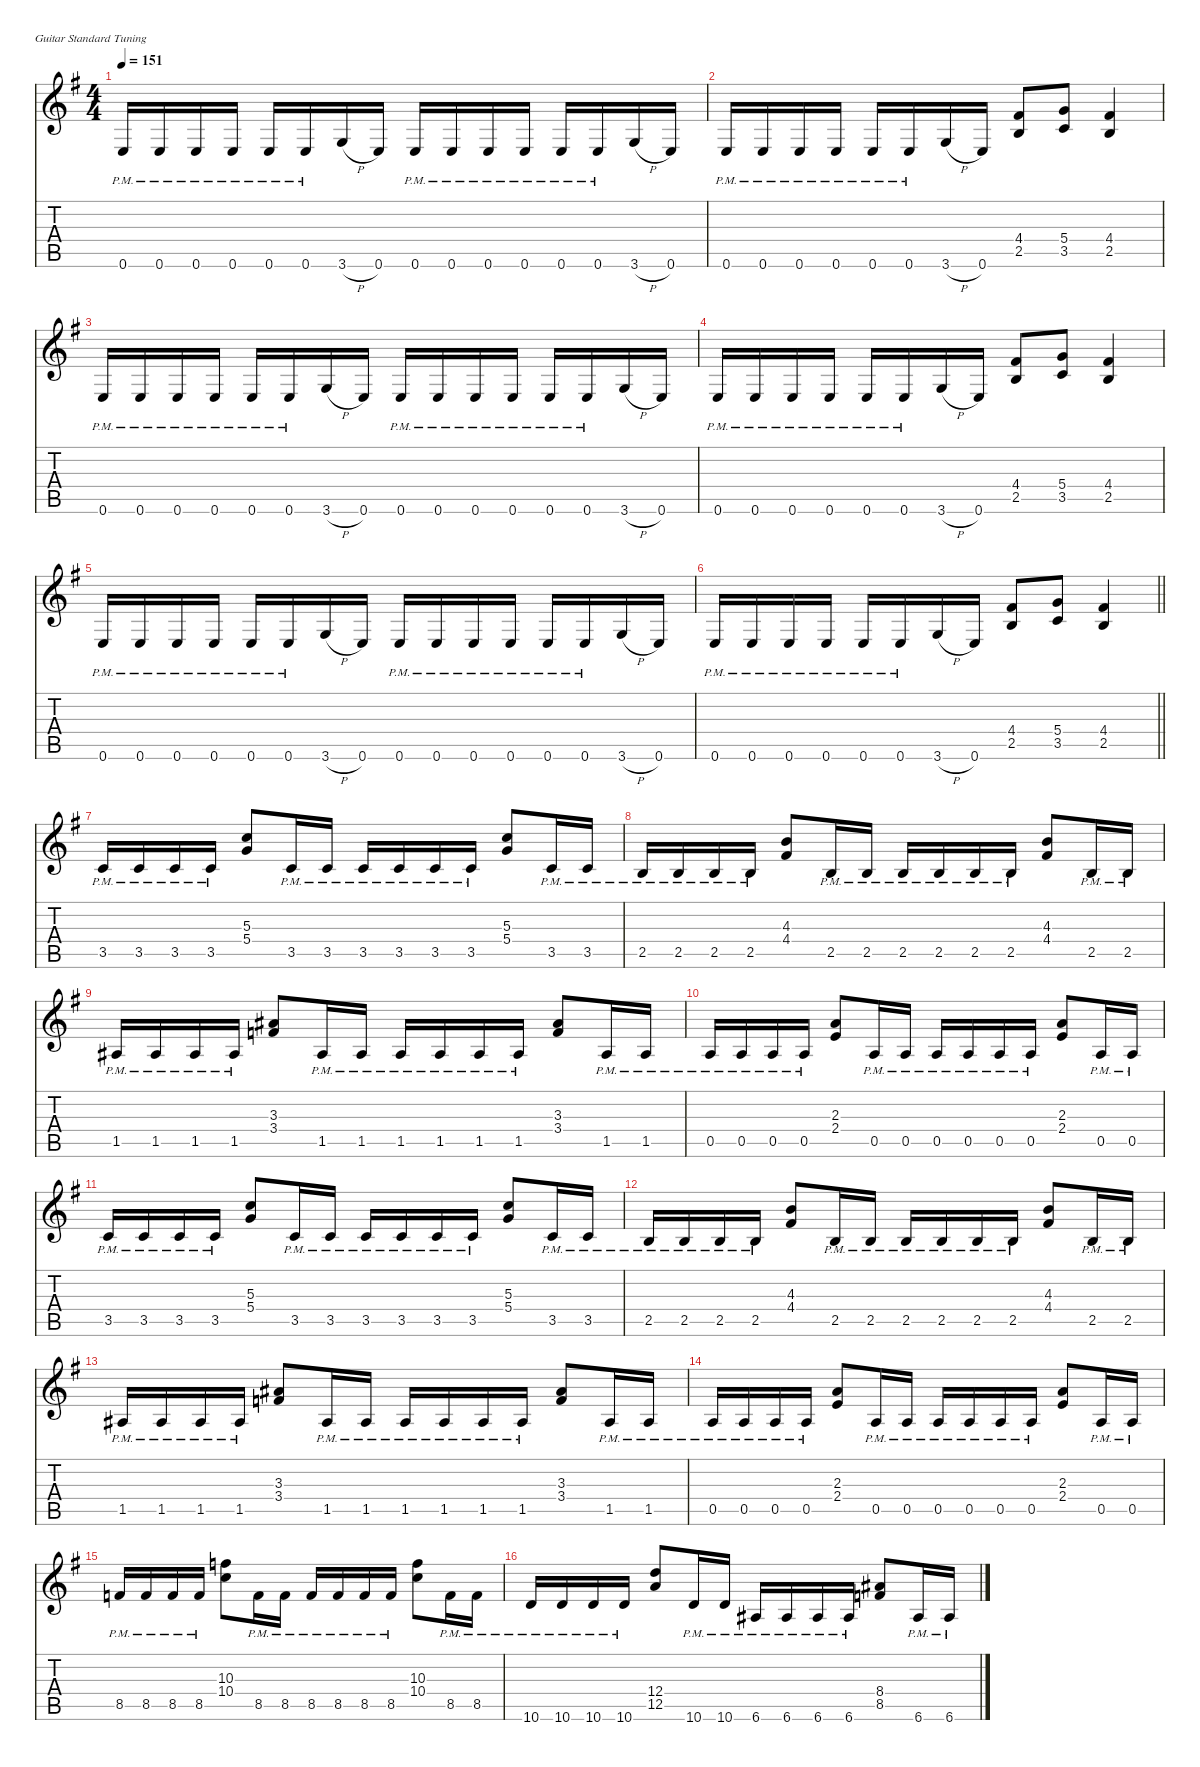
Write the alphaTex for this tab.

\defaultSystemsLayout 4
\hideDynamics
\bracketExtendMode nobrackets
\singleTrackTrackNamePolicy hidden
\multiTrackTrackNamePolicy hidden
\otherSystemsTrackNameOrientation horizontal
\track ("Guitar 2" "dist.guit.") {defaultSystemsLayout 32 instrument distortionguitar}
\staff {score tabs}
\tuning (E4 B3 G3 D3 A2 E2)
\ts (4 4)
\tempo 151
\clef g2
\ks eminor
0.6{pm acc forcenatural}.16{dy f beam Up} 0.6{pm acc forcenatural}.16{beam Up} 0.6{pm acc forcenatural}.16{beam Up} 0.6{pm acc forcenatural}.16{beam Up} 0.6{pm acc forcenatural}.16{beam Up} 0.6{pm acc forcenatural}.16{beam Up} 3.6{h acc forcenatural}.16{beam Up} 0.6{acc forcenatural}.16{beam Up} 0.6{pm acc forcenatural}.16{beam Up} 0.6{pm acc forcenatural}.16{beam Up} 0.6{pm acc forcenatural}.16{beam Up} 0.6{pm acc forcenatural}.16{beam Up} 0.6{pm acc forcenatural}.16{beam Up} 0.6{pm acc forcenatural}.16{beam Up} 3.6{h acc forcenatural}.16{beam Up} 0.6{acc forcenatural}.16{beam Up} |
0.6{pm acc forcenatural}.16{beam Up} 0.6{pm acc forcenatural}.16{beam Up} 0.6{pm acc forcenatural}.16{beam Up} 0.6{pm acc forcenatural}.16{beam Up} 0.6{pm acc forcenatural}.16{beam Up} 0.6{pm acc forcenatural}.16{beam Up} 3.6{h acc forcenatural}.16{beam Up} 0.6{acc forcenatural}.16{beam Up} (4.4{acc #} 2.5{acc forcenatural}).8{beam Up} (5.4{acc forcenatural} 3.5{acc forcenatural}).8{beam Up} (4.4{acc #} 2.5{acc forcenatural}).4{beam Up} |
0.6{pm acc forcenatural}.16{beam Up} 0.6{pm acc forcenatural}.16{beam Up} 0.6{pm acc forcenatural}.16{beam Up} 0.6{pm acc forcenatural}.16{beam Up} 0.6{pm acc forcenatural}.16{beam Up} 0.6{pm acc forcenatural}.16{beam Up} 3.6{h acc forcenatural}.16{beam Up} 0.6{acc forcenatural}.16{beam Up} 0.6{pm acc forcenatural}.16{beam Up} 0.6{pm acc forcenatural}.16{beam Up} 0.6{pm acc forcenatural}.16{beam Up} 0.6{pm acc forcenatural}.16{beam Up} 0.6{pm acc forcenatural}.16{beam Up} 0.6{pm acc forcenatural}.16{beam Up} 3.6{h acc forcenatural}.16{beam Up} 0.6{acc forcenatural}.16{beam Up} |
0.6{pm acc forcenatural}.16{beam Up} 0.6{pm acc forcenatural}.16{beam Up} 0.6{pm acc forcenatural}.16{beam Up} 0.6{pm acc forcenatural}.16{beam Up} 0.6{pm acc forcenatural}.16{beam Up} 0.6{pm acc forcenatural}.16{beam Up} 3.6{h acc forcenatural}.16{beam Up} 0.6{acc forcenatural}.16{beam Up} (4.4{acc #} 2.5{acc forcenatural}).8{beam Up} (5.4{acc forcenatural} 3.5{acc forcenatural}).8{beam Up} (4.4{acc #} 2.5{acc forcenatural}).4{beam Up} |
0.6{pm acc forcenatural}.16{beam Up} 0.6{pm acc forcenatural}.16{beam Up} 0.6{pm acc forcenatural}.16{beam Up} 0.6{pm acc forcenatural}.16{beam Up} 0.6{pm acc forcenatural}.16{beam Up} 0.6{pm acc forcenatural}.16{beam Up} 3.6{h acc forcenatural}.16{beam Up} 0.6{acc forcenatural}.16{beam Up} 0.6{pm acc forcenatural}.16{beam Up} 0.6{pm acc forcenatural}.16{beam Up} 0.6{pm acc forcenatural}.16{beam Up} 0.6{pm acc forcenatural}.16{beam Up} 0.6{pm acc forcenatural}.16{beam Up} 0.6{pm acc forcenatural}.16{beam Up} 3.6{h acc forcenatural}.16{beam Up} 0.6{acc forcenatural}.16{beam Up} |
\barLineRight lightlight
0.6{pm acc forcenatural}.16{beam Up} 0.6{pm acc forcenatural}.16{beam Up} 0.6{pm acc forcenatural}.16{beam Up} 0.6{pm acc forcenatural}.16{beam Up} 0.6{pm acc forcenatural}.16{beam Up} 0.6{pm acc forcenatural}.16{beam Up} 3.6{h acc forcenatural}.16{beam Up} 0.6{acc forcenatural}.16{beam Up} (4.4{acc #} 2.5{acc forcenatural}).8{beam Up} (5.4{acc forcenatural} 3.5{acc forcenatural}).8{beam Up} (4.4{acc #} 2.5{acc forcenatural}).4{beam Up} |
3.5{pm acc forcenatural}.16{beam Up} 3.5{pm acc forcenatural}.16{beam Up} 3.5{pm acc forcenatural}.16{beam Up} 3.5{pm acc forcenatural}.16{beam Up} (5.3{acc forcenatural} 5.4{acc forcenatural}).8{beam Up} 3.5{pm acc forcenatural}.16{beam Up} 3.5{pm acc forcenatural}.16{beam Up} 3.5{pm acc forcenatural}.16{beam Up} 3.5{pm acc forcenatural}.16{beam Up} 3.5{pm acc forcenatural}.16{beam Up} 3.5{pm acc forcenatural}.16{beam Up} (5.3{acc forcenatural} 5.4{acc forcenatural}).8{beam Up} 3.5{pm acc forcenatural}.16{beam Up} 3.5{pm acc forcenatural}.16{beam Up} |
2.5{pm acc forcenatural}.16{beam Up} 2.5{pm acc forcenatural}.16{beam Up} 2.5{pm acc forcenatural}.16{beam Up} 2.5{pm acc forcenatural}.16{beam Up} (4.3{acc forcenatural} 4.4{acc #}).8{beam Up} 2.5{pm acc forcenatural}.16{beam Up} 2.5{pm acc forcenatural}.16{beam Up} 2.5{pm acc forcenatural}.16{beam Up} 2.5{pm acc forcenatural}.16{beam Up} 2.5{pm acc forcenatural}.16{beam Up} 2.5{pm acc forcenatural}.16{beam Up} (4.3{acc forcenatural} 4.4{acc #}).8{beam Up} 2.5{pm acc forcenatural}.16{beam Up} 2.5{pm acc forcenatural}.16{beam Up} |
1.5{pm acc #}.16{beam Up} 1.5{pm acc #}.16{beam Up} 1.5{pm acc #}.16{beam Up} 1.5{pm acc #}.16{beam Up} (3.3{acc #} 3.4{acc forcenatural}).8{beam Up} 1.5{pm acc #}.16{beam Up} 1.5{pm acc #}.16{beam Up} 1.5{pm acc #}.16{beam Up} 1.5{pm acc #}.16{beam Up} 1.5{pm acc #}.16{beam Up} 1.5{pm acc #}.16{beam Up} (3.3{acc #} 3.4{acc forcenatural}).8{beam Up} 1.5{pm acc #}.16{beam Up} 1.5{pm acc #}.16{beam Up} |
0.5{pm acc forcenatural}.16{beam Up} 0.5{pm acc forcenatural}.16{beam Up} 0.5{pm acc forcenatural}.16{beam Up} 0.5{pm acc forcenatural}.16{beam Up} (2.3{acc forcenatural} 2.4{acc forcenatural}).8{beam Up} 0.5{pm acc forcenatural}.16{beam Up} 0.5{pm acc forcenatural}.16{beam Up} 0.5{pm acc forcenatural}.16{beam Up} 0.5{pm acc forcenatural}.16{beam Up} 0.5{pm acc forcenatural}.16{beam Up} 0.5{pm acc forcenatural}.16{beam Up} (2.3{acc forcenatural} 2.4{acc forcenatural}).8{beam Up} 0.5{pm acc forcenatural}.16{beam Up} 0.5{pm acc forcenatural}.16{beam Up} |
3.5{pm acc forcenatural}.16{beam Up} 3.5{pm acc forcenatural}.16{beam Up} 3.5{pm acc forcenatural}.16{beam Up} 3.5{pm acc forcenatural}.16{beam Up} (5.3{acc forcenatural} 5.4{acc forcenatural}).8{beam Up} 3.5{pm acc forcenatural}.16{beam Up} 3.5{pm acc forcenatural}.16{beam Up} 3.5{pm acc forcenatural}.16{beam Up} 3.5{pm acc forcenatural}.16{beam Up} 3.5{pm acc forcenatural}.16{beam Up} 3.5{pm acc forcenatural}.16{beam Up} (5.3{acc forcenatural} 5.4{acc forcenatural}).8{beam Up} 3.5{pm acc forcenatural}.16{beam Up} 3.5{pm acc forcenatural}.16{beam Up} |
2.5{pm acc forcenatural}.16{beam Up} 2.5{pm acc forcenatural}.16{beam Up} 2.5{pm acc forcenatural}.16{beam Up} 2.5{pm acc forcenatural}.16{beam Up} (4.3{acc forcenatural} 4.4{acc #}).8{beam Up} 2.5{pm acc forcenatural}.16{beam Up} 2.5{pm acc forcenatural}.16{beam Up} 2.5{pm acc forcenatural}.16{beam Up} 2.5{pm acc forcenatural}.16{beam Up} 2.5{pm acc forcenatural}.16{beam Up} 2.5{pm acc forcenatural}.16{beam Up} (4.3{acc forcenatural} 4.4{acc #}).8{beam Up} 2.5{pm acc forcenatural}.16{beam Up} 2.5{pm acc forcenatural}.16{beam Up} |
1.5{pm acc #}.16{beam Up} 1.5{pm acc #}.16{beam Up} 1.5{pm acc #}.16{beam Up} 1.5{pm acc #}.16{beam Up} (3.3{acc #} 3.4{acc forcenatural}).8{beam Up} 1.5{pm acc #}.16{beam Up} 1.5{pm acc #}.16{beam Up} 1.5{pm acc #}.16{beam Up} 1.5{pm acc #}.16{beam Up} 1.5{pm acc #}.16{beam Up} 1.5{pm acc #}.16{beam Up} (3.3{acc #} 3.4{acc forcenatural}).8{beam Up} 1.5{pm acc #}.16{beam Up} 1.5{pm acc #}.16{beam Up} |
0.5{pm acc forcenatural}.16{beam Up} 0.5{pm acc forcenatural}.16{beam Up} 0.5{pm acc forcenatural}.16{beam Up} 0.5{pm acc forcenatural}.16{beam Up} (2.3{acc forcenatural} 2.4{acc forcenatural}).8{beam Up} 0.5{pm acc forcenatural}.16{beam Up} 0.5{pm acc forcenatural}.16{beam Up} 0.5{pm acc forcenatural}.16{beam Up} 0.5{pm acc forcenatural}.16{beam Up} 0.5{pm acc forcenatural}.16{beam Up} 0.5{pm acc forcenatural}.16{beam Up} (2.3{acc forcenatural} 2.4{acc forcenatural}).8{beam Up} 0.5{pm acc forcenatural}.16{beam Up} 0.5{pm acc forcenatural}.16{beam Up} |
8.5{pm acc forcenatural}.16{beam Up} 8.5{pm acc forcenatural}.16{beam Up} 8.5{pm acc forcenatural}.16{beam Up} 8.5{pm acc forcenatural}.16{beam Up} (10.3{acc forcenatural} 10.4{acc forcenatural}).8{beam Down} 8.5{pm acc forcenatural}.16{beam Down} 8.5{pm acc forcenatural}.16{beam Down} 8.5{pm acc forcenatural}.16{beam Up} 8.5{pm acc forcenatural}.16{beam Up} 8.5{pm acc forcenatural}.16{beam Up} 8.5{pm acc forcenatural}.16{beam Up} (10.3{acc forcenatural} 10.4{acc forcenatural}).8{beam Down} 8.5{pm acc forcenatural}.16{beam Down} 8.5{pm acc forcenatural}.16{beam Down} |
10.6{pm acc forcenatural}.16{beam Up} 10.6{pm acc forcenatural}.16{beam Up} 10.6{pm acc forcenatural}.16{beam Up} 10.6{pm acc forcenatural}.16{beam Up} (12.4{acc forcenatural} 12.5{acc forcenatural}).8{beam Up} 10.6{pm acc forcenatural}.16{beam Up} 10.6{pm acc forcenatural}.16{beam Up} 6.6{pm acc #}.16{beam Up} 6.6{pm acc #}.16{beam Up} 6.6{pm acc #}.16{beam Up} 6.6{pm acc #}.16{beam Up} (8.4{acc #} 8.5{acc forcenatural}).8{beam Up} 6.6{pm acc #}.16{beam Up} 6.6{pm acc #}.16{beam Up}
